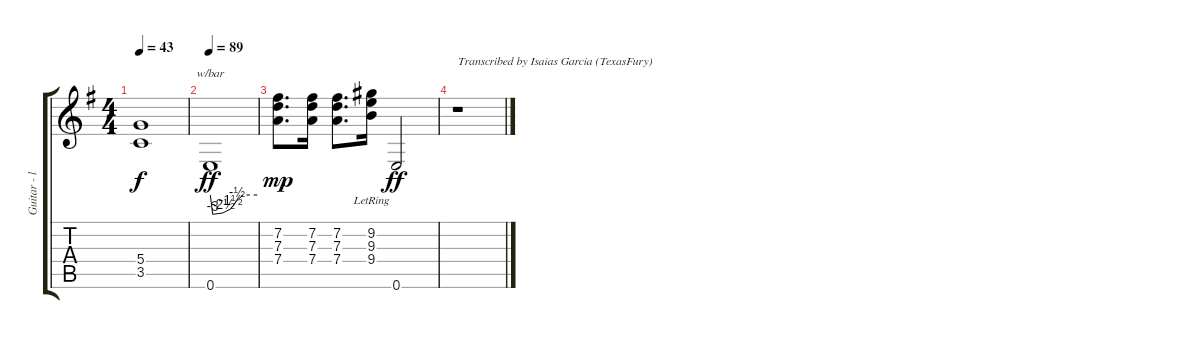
\track ("Guitar - left" "Guitar - l") {instrument overdrivenguitar}
\staff {score tabs}
\tuning (E4 B3 G3 D3 A2 E2) {hide}
\ts (4 4)
\tempo 43
\clef g2
\ks g
(5.4{t} 3.5{t}).1{dy f} |
\tempo 89
0.6.1{tbe (custom default 0 0 3 -12 16 -10 26 -6 34 -2 42 0 60 0) dy ff} |
(7.2 7.3 7.4).8{d dy mp} (7.2 7.3 7.4).16 (7.2 7.3 7.4).8{d} (9.2{lr} 9.3{lr} 9.4{lr}).16 0.6.2{dy ff} |
r.1{txt "Transcribed by Isaias Garcia (TexasFury)"}
